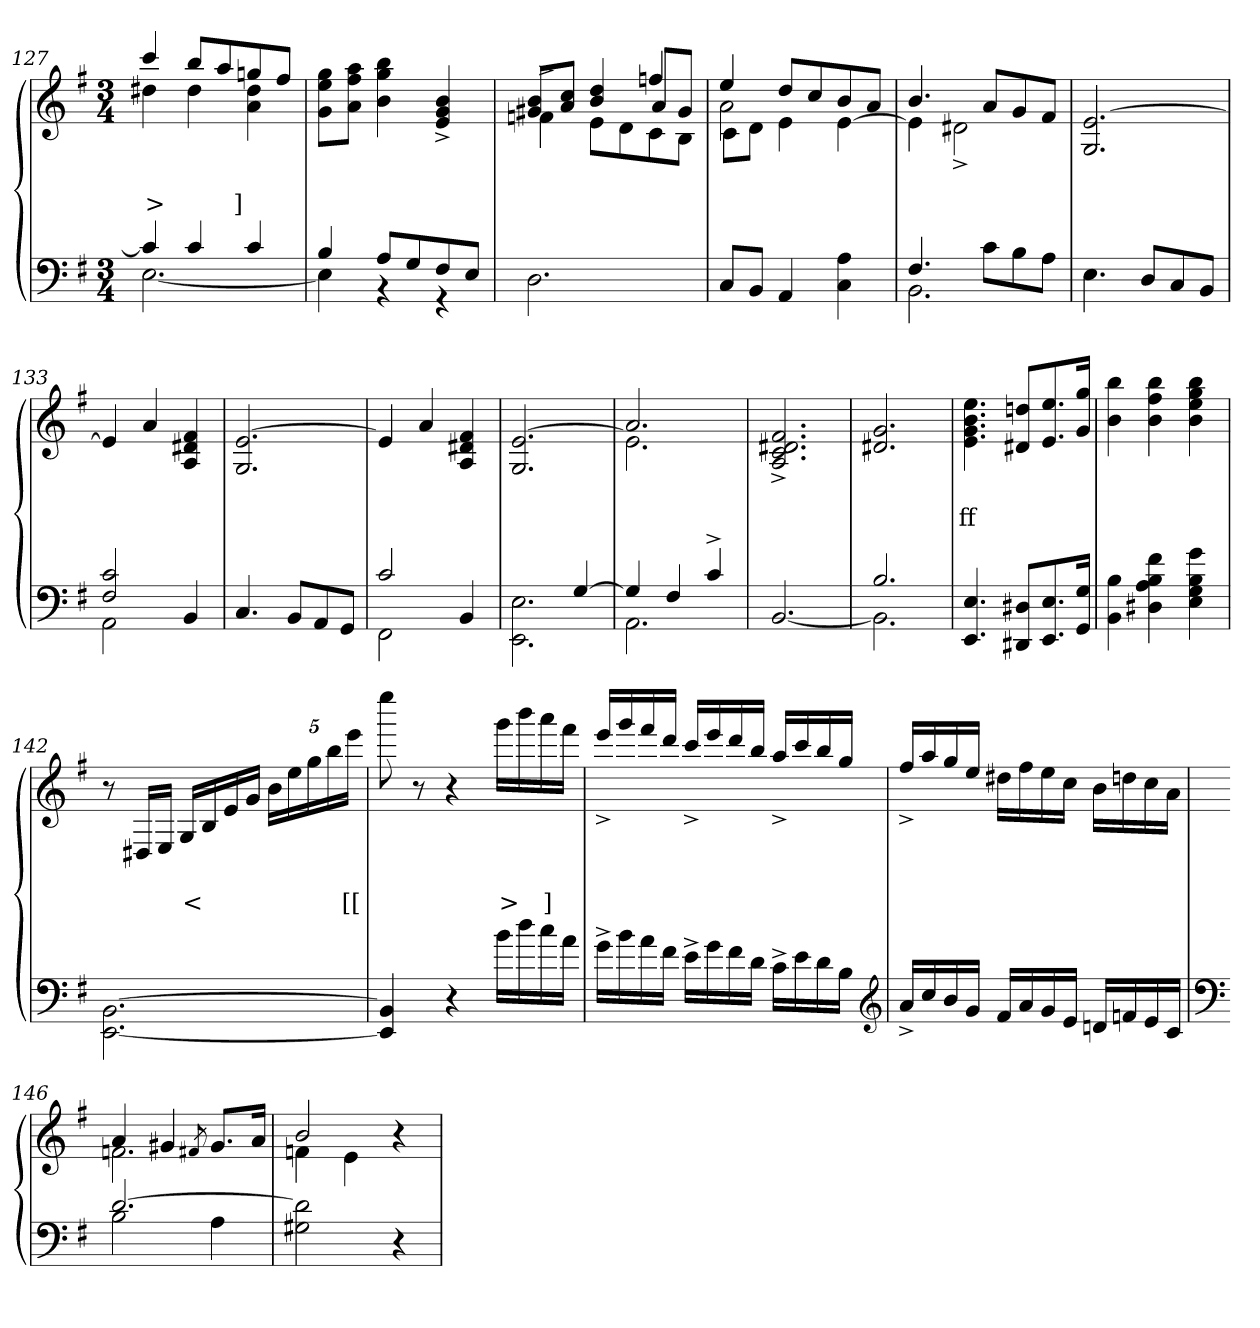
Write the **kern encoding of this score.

**kern	**kern	**text	**text
*part2	*part1	*part1	*part1
*staff2	*staff1	*staff1	*staff1
*clefF4	*clefG2	*	*
*k[f#]	*k[f#]	*	*
*M3/4	*M3/4	*	*
=127	=127	=127	=127
*^	*^	*	*
4c]	[2.E	4ccc	4dd#X	.	>
4c	.	8bbL	4dd#	.	.
.	.	8aa	.	.	.
4c	.	8ggn	4dd# 4a	.	]
.	.	8ff#J	.	.	.
*	*	*v	*v	*	*
=128	=128	=128	=128	=128
4B	4E]	8gg 8ee 8g\L	.	.
.	.	8aa 8ff# 8aJ	.	.
8A/L	4r	4bb 4gg 4b\	.	.
8G	.	.	.	.
8F#	4r	4b^> 4g^> 4e/^>	.	.
8EJ	.	.	.	.
*v	*v	*	*	*
=129	=129	=129	=129
*	*^	*	*
*	*	*^	*	*
2.D	8b 8g#XL	2ryy	4fn^>\	.	.
.	8cc 8aJ	.	.	.	.
.	4dd 4b	.	8e\L	.	.
.	.	.	8d\	.	.
.	4ffn	8a/L	8c\	.	.
.	.	8g#J	8B\J	.	.
=130	=130	=130	=130	=130	=130
8C/L	4ee	2a	8c\L	.	.
8BBJ	.	.	8dJ	.	.
4AA/	8ddL	.	4e\	.	.
.	8cc	.	.	.	.
4A 4C	8b	4ryy	[4e\	.	.
.	8aJ	.	.	.	.
*	*	*v	*v	*	*
=131	=131	=131	=131	=131
*^	*	*	*	*
4.F#/	2.BB	4.b	4e]	.	.
.	.	.	2d#X^>	.	.
8c\L	.	8aL	.	.	.
8B	.	8g	.	.	.
8AJ	.	8f#J	.	.	.
*v	*v	*	*	*	*
*	*v	*v	*	*
=132	=132	=132	=132
4.E	[2.e 2.G	.	.
8DL	.	.	.
8C	.	.	.
8BBJ	.	.	.
=133	=133	=133	=133
*^	*	*	*
2c 2F#	2AA	4e]	.	.
.	.	4a	.	.
4ryy	4BB	4f# 4d#X 4A	.	.
*v	*v	*	*	*
=134	=134	=134	=134
4.C	[2.e 2.G	.	.
8BBL	.	.	.
8AA	.	.	.
8GGJ	.	.	.
=135	=135	=135	=135
*^	*	*	*
2c	2FF#\	4e]	.	.
.	.	4a	.	.
4ryy	4BB	4f# 4d#X 4A	.	.
=136	=136	=136	=136	=136
2ryy	2.E 2.EE	[2.e 2.G	.	.
[4G	.	.	.	.
=137	=137	=137	=137	=137
*	*	*^	*	*
4G]	2.AA	2.a	2.e]	.	.
4F#	.	.	.	.	.
4c^>	.	.	.	.	.
*v	*v	*	*	*	*
*	*v	*v	*	*
=138	=138	=138	=138
[2.BB	2.f#^> 2.d#X^> 2.c^> 2.A^>	.	.
=139	=139	=139	=139
*^	*	*	*
2.B	2.BB]	2.g 2.d#X	.	.
*v	*v	*	*	*
=140	=140	=140	=140
4.E 4.EE	4.ee 4.b 4.g 4.e\	.	ff
8D#X 8DD#XL	8ddn 8d#X/L	.	.
8.E 8.EE	8.ee 8.e	.	.
16G 16GGJk	16gg 16gJk	.	.
=141	=141	=141	=141
4B 4BB	4bb 4b	.	.
4f# 4B 4A 4D#X	4bb 4ff# 4b	.	.
4g 4B 4G 4E	4bb 4gg 4ee 4b	.	.
=142	=142	=142	=142
[2.BB [2.EE\	8r	.	.
.	16D#XLL	.	.
.	16EJJ	.	.
.	16G/LL	.	<
.	16B/	.	.
.	16e\	.	.
.	16g\JJ	.	.
.	20b\LL	.	.
.	20ee	.	.
.	20gg	.	.
.	20bb	.	.
.	20eeeJJ	.	[[
=143	=143	=143	=143
4BB] 4EE]	8eeee	.	.
.	8r	.	.
4r	4r	.	.
16bLL	16gggLL	.	>
16dd	16bbb	.	.
16cc	16aaa	.	]
16aJJ	16fff#JJ	.	.
=144	=144	=144	=144
16g^>LL	16eee^>/LL	.	.
16b	16ggg	.	.
16a	16fff#	.	.
16f#JJ	16dddJJ	.	.
16e^>LL	16ccc^>/LL	.	.
16g	16eee	.	.
16f#	16ddd	.	.
16dJJ	16bbJJ	.	.
16c^>LL	16aa^>/LL	.	.
16e	16ccc	.	.
16d	16bb	.	.
16BJJ	16ggJJ	.	.
*clefG2	*	*	*
=145	=145	=145	=145
16a^>/LL	16ff#^>/LL	.	.
16cc	16aa	.	.
16b	16gg	.	.
16gJJ	16eeJJ	.	.
16f#/LL	16dd#X\LL	.	.
16a	16ff#	.	.
16g	16ee	.	.
16eJJ	16ccJJ	.	.
16dn/LL	16b\LL	.	.
16fn	16ddn	.	.
16e	16cc	.	.
16cJJ	16aJJ	.	.
=146	=146	=146	=146
*clefF4	*	*	*
*^	*^	*	*
[2.d	2B	4a	2.fn	.	.
.	.	4g#X	.	.	.
.	.	8qf#/	.	.	.
.	4A	8.g#L	.	.	.
.	.	16aJk	.	.	.
*v	*v	*	*	*	*
=147	=147	=147	=147	=147
2d] 2G#X	2b	4fn	.	.
.	.	4e	.	.
4r	4ryy	4r	.	.
*	*v	*v	*	*
=	=	=	=
*-	*-	*-	*-
